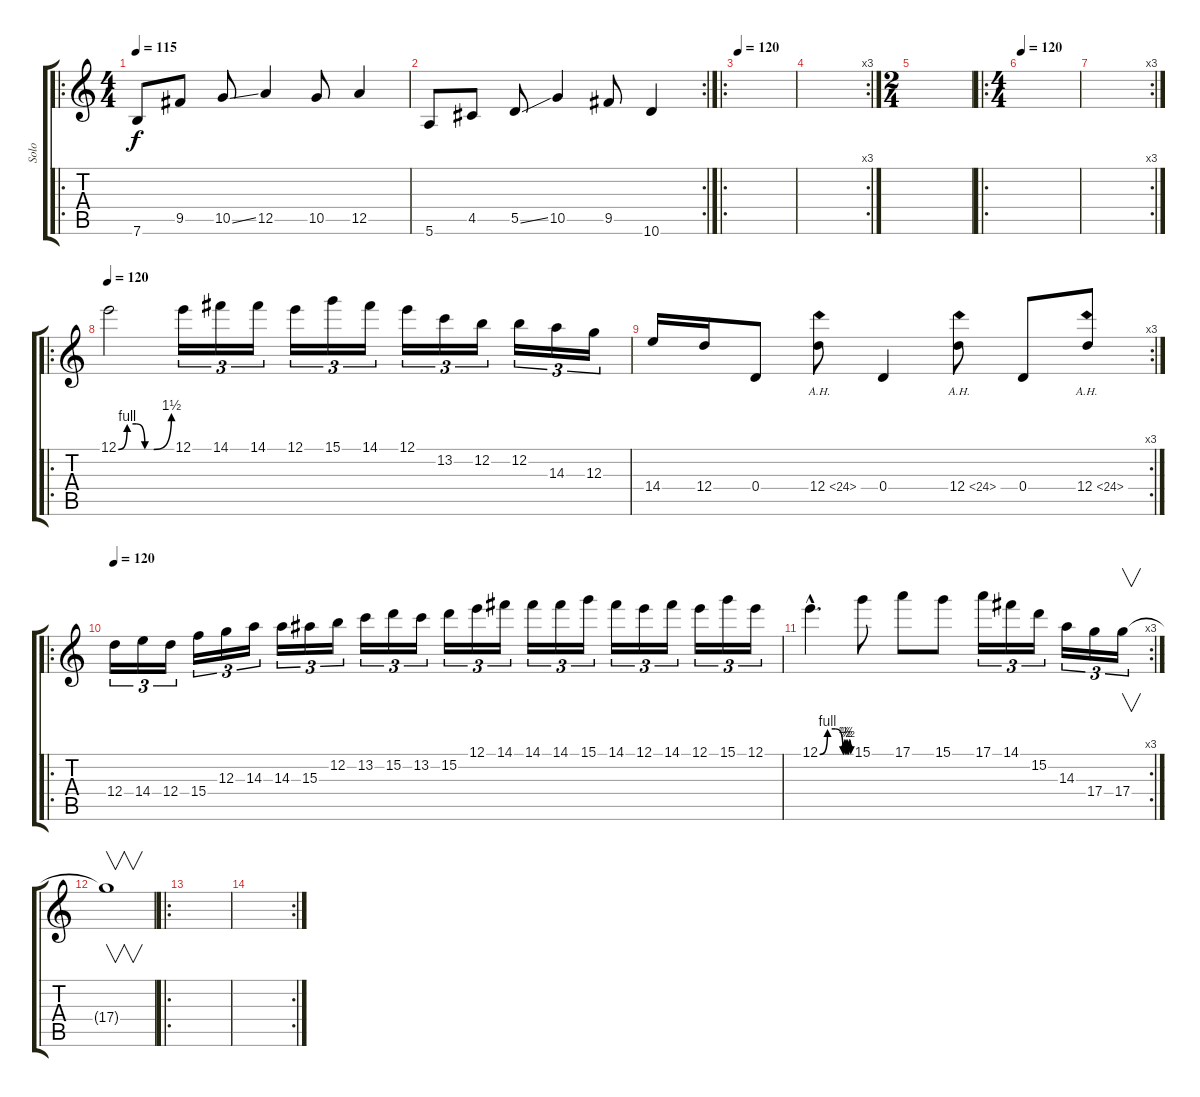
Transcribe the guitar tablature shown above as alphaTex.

\track ("Solo" "Solo") {instrument overdrivenguitar}
\staff {score tabs}
\tuning (E4 B3 G3 D3 A2 E2) {hide}
\ro
\ts (4 4)
\tempo 115
\clef g2
\ks c
7.6.8{dy f volume 16} 9.5.8 10.5{ss}.8 12.5.4 10.5.8 12.5.4 |
\rc 2
5.6.8 4.5.8 5.5{ss}.8 10.5.4 9.5.8 10.6.4 |
\ro
\tempo 120
|
\rc 3
|
\ts (2 4)
|
\ro
\ts (4 4)
\tempo 120
|
\rc 3
|
\ro
\tempo 120
12.1{be (custom 0 0 10 4 20 4 30 0 40 0 60 6)}.2{volume 16} 12.1.16{tu (3 2)} 14.1.16{tu (3 2)} 14.1.16{tu (3 2)} 12.1.16{tu (3 2)} 15.1.16{tu (3 2)} 14.1.16{tu (3 2)} 12.1.16{tu (3 2)} 13.2.16{tu (3 2)} 12.2.16{tu (3 2)} 12.2.16{tu (3 2)} 14.3.16{tu (3 2)} 12.3.16{tu (3 2)} |
\rc 3
14.4.16 12.4.16 0.4.8 12.4{ah 12}.8 0.4.4 12.4{ah 12}.8 0.4.8 12.4{ah 12}.8 |
\ro
\tempo 120
12.4.16{tu (3 2)} 14.4.16{tu (3 2)} 12.4.16{tu (3 2)} 15.4.16{tu (3 2)} 12.3.16{tu (3 2)} 14.3.16{tu (3 2)} 14.3.16{tu (3 2)} 15.3.16{tu (3 2)} 12.2.16{tu (3 2)} 13.2.16{tu (3 2)} 15.2.16{tu (3 2)} 13.2.16{tu (3 2)} 15.2.16{tu (3 2)} 12.1.16{tu (3 2)} 14.1.16{tu (3 2)} 14.1.16{tu (3 2)} 14.1.16{tu (3 2)} 15.1.16{tu (3 2)} 14.1.16{tu (3 2)} 12.1.16{tu (3 2)} 14.1.16{tu (3 2)} 12.1.16{tu (3 2)} 15.1.16{tu (3 2)} 12.1.16{tu (3 2)} |
\rc 3
12.1{be (custom 0 0 15 4 30 4 45 0 48 2 50 0 52 2 54 0 57 2 60 0) hac}.4{d} 15.1.8 17.1.8 15.1.8 17.1.16{tu (3 2)} 14.1.16{tu (3 2)} 15.2.16{tu (3 2)} 14.3.16{tu (3 2)} 17.4.16{tu (3 2)} 17.4.16{v tu (3 2)} |
17.4{t}.1{v volume 7} |
\ro
|
\rc 2
